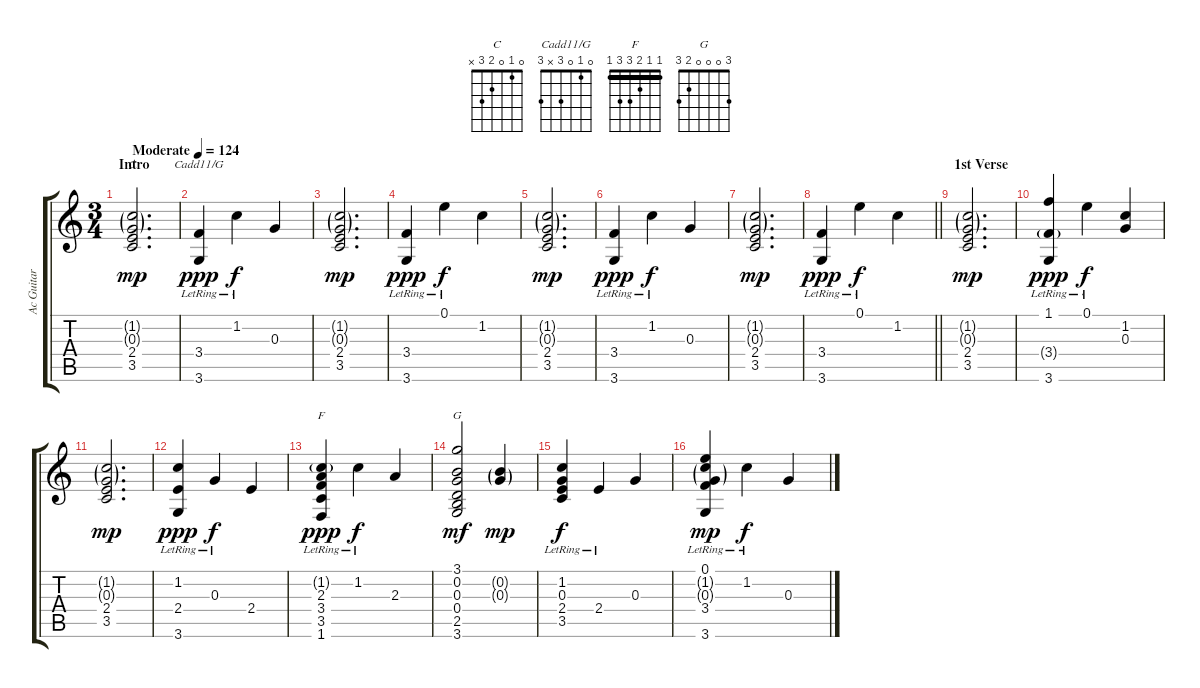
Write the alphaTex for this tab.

\track ("Ac Guitar" "Ac Guitar") {instrument acousticguitarsteel}
\staff {score tabs}
\tuning (E4 B3 G3 D3 A2 E2) {hide}
\chord ("C" 0 1 0 2 3 x)
\chord ("Cadd11/G" 0 1 0 3 x 3)
\chord ("F" 1 1 2 3 3 1) {barre 1}
\chord ("G" 3 0 0 0 2 3)
\ts (3 4)
\section ("" "Intro")
\tempo (124 "Moderate")
\clef g2
\ks c
(1.2{g} 0.3{g} 2.4 3.5).2{d ch "C" dy mp instrument acousticguitarsteel} |
(3.4{lr} 3.6).4{ch "Cadd11/G" dy ppp} 1.2{lr}.4{dy f} 0.3.4 |
(1.2{g} 0.3{g} 2.4 3.5).2{d dy mp} |
(3.4{lr} 3.6{lr}).4{dy ppp} 0.1{lr}.4{dy f} 1.2.4 |
(1.2{g} 0.3{g} 2.4 3.5).2{d dy mp} |
(3.4{lr} 3.6).4{dy ppp} 1.2{lr}.4{dy f} 0.3.4 |
(1.2{g} 0.3{g} 2.4 3.5).2{d dy mp} |
\barLineRight lightlight
(3.4{lr} 3.6{lr}).4{dy ppp} 0.1{lr}.4{dy f} 1.2.4 |
\section ("" "1st Verse")
(1.2{g} 0.3{g} 2.4 3.5).2{d dy mp} |
(1.1 3.4{g lr} 3.6).4{dy ppp} 0.1{lr}.4{dy f} (1.2 0.3).4 |
(1.2{g} 0.3{g} 2.4 3.5).2{d dy mp} |
(1.2{lr} 2.4{lr} 3.6).4{dy ppp} 0.3{lr}.4{dy f} 2.4.4 |
(1.2{g lr} 2.3{lr} 3.4{lr} 3.5{lr} 1.6).4{ch "F" dy ppp} 1.2{lr}.4{dy f} 2.3.4 |
(3.1 0.2 0.3 0.4 2.5 3.6).2{ch "G" dy mf} (0.2{g} 0.3{g}).4{dy mp} |
(1.2{lr} 0.3{lr} 2.4{lr} 3.5{lr}).4{dy f} 2.4{lr}.4 0.3.4 |
(0.1{lr} 1.2{g lr} 0.3{g lr} 3.4 3.6{lr}).4{dy mp} 1.2{lr}.4{dy f} 0.3.4
